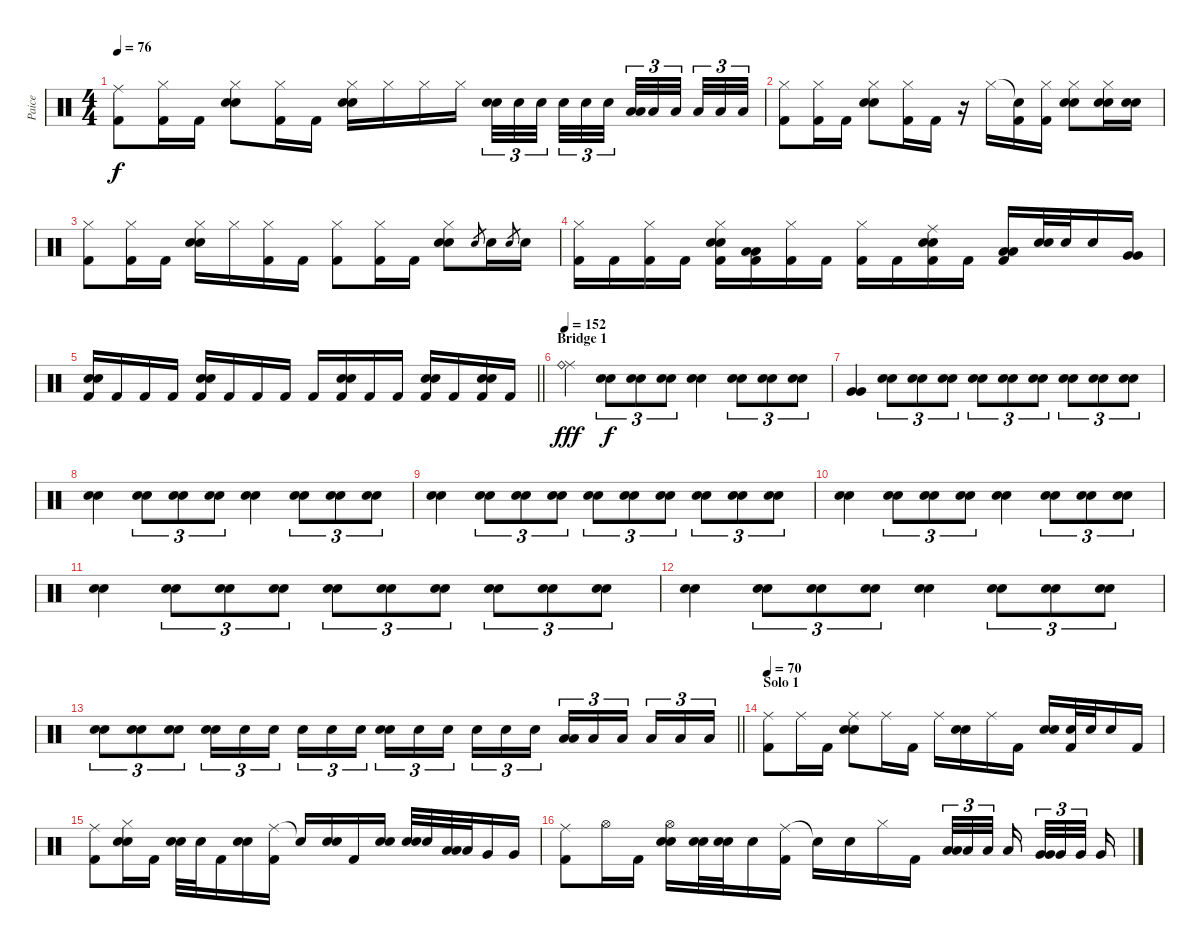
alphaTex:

\track ("Paice" "Paice") {instrument percussion}
\staff {score}
\articulation defaults
\ts (4 4)
\tempo 76
\clef neutral
\ks c
("Ride (middle)" "Kick (hit) 2").8{dy f} ("Hi-Hat (closed)" "Kick (hit) 2").16 "Kick (hit) 2".16 ("Hi-Hat (closed)" "Electric Snare (hit)" "Electric Snare (hit)").8 ("Hi-Hat (closed)" "Kick (hit) 2").16 "Kick (hit) 2".16 ("Hi-Hat (closed)" "Electric Snare (hit)" "Electric Snare (hit)").16 "Hi-Hat (closed)".16 "Hi-Hat (closed)".16 "Hi-Hat (closed)".16 ("Electric Snare (hit)" "Electric Snare (hit)").32{tu (3 2)} "Electric Snare (hit)".32{tu (3 2)} "Electric Snare (hit)".32{tu (3 2)} "Electric Snare (hit)".32{tu (3 2)} "Electric Snare (hit)".32{tu (3 2)} "Electric Snare (hit)".32{tu (3 2)} ("Low Tom (hit)" "Low Tom (hit)").32{tu (3 2)} "Low Tom (hit)".32{tu (3 2)} "Low Tom (hit)".32{tu (3 2)} "Low Tom (hit)".32{tu (3 2)} "Low Tom (hit)".32{tu (3 2)} "Low Tom (hit)".32{tu (3 2)} |
("Hi-Hat (closed)" "Kick (hit) 2").8 ("Hi-Hat (closed)" "Kick (hit) 2").16 "Kick (hit) 2".16 ("Hi-Hat (closed)" "Electric Snare (hit)" "Electric Snare (hit)").8 ("Hi-Hat (closed)" "Kick (hit) 2").16 "Kick (hit) 2".16 r.16 "Hi-Hat (closed)".16 ("Snare (hit)"{t} "Kick (hit) 2").16 ("Hi-Hat (closed)" "Kick (hit) 2").16 ("Hi-Hat (closed)" "Electric Snare (hit)" "Electric Snare (hit)").8 ("Hi-Hat (closed)" "Electric Snare (hit)" "Electric Snare (hit)").16 ("Electric Snare (hit)" "Electric Snare (hit)").16 |
("Hi-Hat (closed)" "Kick (hit) 2").8 ("Hi-Hat (closed)" "Kick (hit) 2").16 "Kick (hit) 2".16 ("Hi-Hat (closed)" "Electric Snare (hit)" "Electric Snare (hit)").16 "Hi-Hat (closed)".16 ("Hi-Hat (closed)" "Kick (hit) 2").16 "Kick (hit) 2".16 ("Hi-Hat (closed)" "Kick (hit) 2").8 ("Hi-Hat (closed)" "Kick (hit) 2").16 "Kick (hit) 2".16 ("Hi-Hat (closed)" "Electric Snare (hit)" "Electric Snare (hit)").8 "Electric Snare (hit)".8{gr} "Electric Snare (hit)".16 "Electric Snare (hit)".8{gr} "Electric Snare (hit)".16 |
("Hi-Hat (closed)" "Kick (hit) 2").16 "Kick (hit) 2".16 ("Hi-Hat (closed)" "Kick (hit) 2").16 "Kick (hit) 2".16 ("Hi-Hat (closed)" "Electric Snare (hit)" "Electric Snare (hit)" "Kick (hit) 2").16 ("Low Tom (hit)" "Low Tom (hit)" "Kick (hit) 2").16 ("Hi-Hat (closed)" "Kick (hit) 2").16 "Kick (hit) 2".16 ("Hi-Hat (closed)" "Kick (hit) 2").16 "Kick (hit) 2".16 ("Ride (middle)" "Electric Snare (hit)" "Electric Snare (hit)" "Kick (hit) 2").16 "Kick (hit) 2".16 ("Low Tom (hit)" "Low Tom (hit)" "Kick (hit) 2").16 ("Electric Snare (hit)" "Electric Snare (hit)").32 "Electric Snare (hit)".32 "Electric Snare (hit)".16 ("Very Low Tom (hit)" "Very Low Tom (hit)").16 |
\barLineRight lightlight
("Electric Snare (hit)" "Electric Snare (hit)" "Kick (hit) 2").16 "Kick (hit) 2".16 "Kick (hit) 2".16 "Kick (hit) 2".16 ("Electric Snare (hit)" "Electric Snare (hit)" "Kick (hit) 2").16 "Kick (hit) 2".16 "Kick (hit) 2".16 "Kick (hit) 2".16 "Kick (hit) 2".16 ("Electric Snare (hit)" "Electric Snare (hit)" "Kick (hit) 2").16 "Kick (hit) 2".16 "Kick (hit) 2".16 ("Electric Snare (hit)" "Electric Snare (hit)" "Kick (hit) 2").16 "Kick (hit) 2".16 ("Electric Snare (hit)" "Electric Snare (hit)" "Kick (hit) 2").16 "Kick (hit) 2".16 |
\section ("" "Bridge 1")
\tempo 152
("Ride (middle)" "Ride (bell)").4{dy fff} ("Electric Snare (hit)" "Electric Snare (hit)").8{tu (3 2) dy f} ("Electric Snare (hit)" "Electric Snare (hit)").8{tu (3 2)} ("Electric Snare (hit)" "Electric Snare (hit)").8{tu (3 2)} ("Electric Snare (hit)" "Electric Snare (hit)").4 ("Electric Snare (hit)" "Electric Snare (hit)").8{tu (3 2)} ("Electric Snare (hit)" "Electric Snare (hit)").8{tu (3 2)} ("Electric Snare (hit)" "Electric Snare (hit)").8{tu (3 2)} |
("Very Low Tom (hit)" "Very Low Tom (hit)").4 ("Electric Snare (hit)" "Electric Snare (hit)").8{tu (3 2)} ("Electric Snare (hit)" "Electric Snare (hit)").8{tu (3 2)} ("Electric Snare (hit)" "Electric Snare (hit)").8{tu (3 2)} ("Electric Snare (hit)" "Electric Snare (hit)").8{tu (3 2)} ("Electric Snare (hit)" "Electric Snare (hit)").8{tu (3 2)} ("Electric Snare (hit)" "Electric Snare (hit)").8{tu (3 2)} ("Electric Snare (hit)" "Electric Snare (hit)").8{tu (3 2)} ("Electric Snare (hit)" "Electric Snare (hit)").8{tu (3 2)} ("Electric Snare (hit)" "Electric Snare (hit)").8{tu (3 2)} |
("Electric Snare (hit)" "Electric Snare (hit)").4 ("Electric Snare (hit)" "Electric Snare (hit)").8{tu (3 2)} ("Electric Snare (hit)" "Electric Snare (hit)").8{tu (3 2)} ("Electric Snare (hit)" "Electric Snare (hit)").8{tu (3 2)} ("Electric Snare (hit)" "Electric Snare (hit)").4 ("Electric Snare (hit)" "Electric Snare (hit)").8{tu (3 2)} ("Electric Snare (hit)" "Electric Snare (hit)").8{tu (3 2)} ("Electric Snare (hit)" "Electric Snare (hit)").8{tu (3 2)} |
("Electric Snare (hit)" "Electric Snare (hit)").4 ("Electric Snare (hit)" "Electric Snare (hit)").8{tu (3 2)} ("Electric Snare (hit)" "Electric Snare (hit)").8{tu (3 2)} ("Electric Snare (hit)" "Electric Snare (hit)").8{tu (3 2)} ("Electric Snare (hit)" "Electric Snare (hit)").8{tu (3 2)} ("Electric Snare (hit)" "Electric Snare (hit)").8{tu (3 2)} ("Electric Snare (hit)" "Electric Snare (hit)").8{tu (3 2)} ("Electric Snare (hit)" "Electric Snare (hit)").8{tu (3 2)} ("Electric Snare (hit)" "Electric Snare (hit)").8{tu (3 2)} ("Electric Snare (hit)" "Electric Snare (hit)").8{tu (3 2)} |
("Electric Snare (hit)" "Electric Snare (hit)").4 ("Electric Snare (hit)" "Electric Snare (hit)").8{tu (3 2)} ("Electric Snare (hit)" "Electric Snare (hit)").8{tu (3 2)} ("Electric Snare (hit)" "Electric Snare (hit)").8{tu (3 2)} ("Electric Snare (hit)" "Electric Snare (hit)").4 ("Electric Snare (hit)" "Electric Snare (hit)").8{tu (3 2)} ("Electric Snare (hit)" "Electric Snare (hit)").8{tu (3 2)} ("Electric Snare (hit)" "Electric Snare (hit)").8{tu (3 2)} |
("Electric Snare (hit)" "Electric Snare (hit)").4 ("Electric Snare (hit)" "Electric Snare (hit)").8{tu (3 2)} ("Electric Snare (hit)" "Electric Snare (hit)").8{tu (3 2)} ("Electric Snare (hit)" "Electric Snare (hit)").8{tu (3 2)} ("Electric Snare (hit)" "Electric Snare (hit)").8{tu (3 2)} ("Electric Snare (hit)" "Electric Snare (hit)").8{tu (3 2)} ("Electric Snare (hit)" "Electric Snare (hit)").8{tu (3 2)} ("Electric Snare (hit)" "Electric Snare (hit)").8{tu (3 2)} ("Electric Snare (hit)" "Electric Snare (hit)").8{tu (3 2)} ("Electric Snare (hit)" "Electric Snare (hit)").8{tu (3 2)} |
("Electric Snare (hit)" "Electric Snare (hit)").4 ("Electric Snare (hit)" "Electric Snare (hit)").8{tu (3 2)} ("Electric Snare (hit)" "Electric Snare (hit)").8{tu (3 2)} ("Electric Snare (hit)" "Electric Snare (hit)").8{tu (3 2)} ("Electric Snare (hit)" "Electric Snare (hit)").4 ("Electric Snare (hit)" "Electric Snare (hit)").8{tu (3 2)} ("Electric Snare (hit)" "Electric Snare (hit)").8{tu (3 2)} ("Electric Snare (hit)" "Electric Snare (hit)").8{tu (3 2)} |
\barLineRight lightlight
("Electric Snare (hit)" "Electric Snare (hit)").8{tu (3 2)} ("Electric Snare (hit)" "Electric Snare (hit)").8{tu (3 2)} ("Electric Snare (hit)" "Electric Snare (hit)").8{tu (3 2)} ("Electric Snare (hit)" "Electric Snare (hit)").16{tu (3 2)} "Electric Snare (hit)".16{tu (3 2)} "Electric Snare (hit)".16{tu (3 2)} "Electric Snare (hit)".16{tu (3 2)} "Electric Snare (hit)".16{tu (3 2)} "Electric Snare (hit)".16{tu (3 2)} ("Electric Snare (hit)" "Electric Snare (hit)").16{tu (3 2)} "Electric Snare (hit)".16{tu (3 2)} "Electric Snare (hit)".16{tu (3 2)} "Electric Snare (hit)".16{tu (3 2)} "Electric Snare (hit)".16{tu (3 2)} "Electric Snare (hit)".16{tu (3 2)} ("Low Tom (hit)" "Low Tom (hit)").16{tu (3 2)} "Low Tom (hit)".16{tu (3 2)} "Low Tom (hit)".16{tu (3 2)} "Low Tom (hit)".16{tu (3 2)} "Low Tom (hit)".16{tu (3 2)} "Low Tom (hit)".16{tu (3 2)} |
\section ("" "Solo 1")
\tempo 70
("Ride (middle)" "Kick (hit) 2").8 "Ride (middle)".16 "Kick (hit) 2".16 ("Ride (middle)" "Electric Snare (hit)" "Electric Snare (hit)").8 "Ride (middle)".16 "Kick (hit) 2".16 "Ride (middle)".16 ("Electric Snare (hit)" "Electric Snare (hit)").16 "Ride (middle)".16 "Kick (hit) 2".16 ("Electric Snare (hit)" "Electric Snare (hit)").16 ("Electric Snare (hit)" "Kick (hit) 2").32 "Electric Snare (hit)".32 "Electric Snare (hit)".16 "Kick (hit) 2".16 |
("Ride (middle)" "Kick (hit) 2").8 ("Hi-Hat (closed)" "Electric Snare (hit)" "Electric Snare (hit)").16 "Kick (hit) 2".16 ("Electric Snare (hit)" "Electric Snare (hit)").32 "Electric Snare (hit)".32 "Kick (hit) 2".16 ("Electric Snare (hit)" "Electric Snare (hit)").16 ("Ride (middle)" "Kick (hit) 2").16 "Snare (hit)"{t}.16 ("Electric Snare (hit)" "Electric Snare (hit)").16 "Kick (hit) 2".16 ("Electric Snare (hit)" "Electric Snare (hit)").16 ("Electric Snare (hit)" "Electric Snare (hit)").32 "Electric Snare (hit)".32 ("Low Tom (hit)" "Low Tom (hit)").32 "Low Tom (hit)".32 "Very Low Tom (hit)".16 "Very Low Tom (hit)".16 |
("Ride (middle)" "Kick (hit) 2").8 "Hi-Hat (open)".16 "Kick (hit) 2".16 ("Hi-Hat (open)" "Electric Snare (hit)" "Electric Snare (hit)").16 ("Electric Snare (hit)" "Electric Snare (hit)").32 ("Electric Snare (hit)" "Electric Snare (hit)").32 "Electric Snare (hit)".16 ("Ride (middle)" "Kick (hit) 2").16 "Snare (hit)"{t}.16 "Electric Snare (hit)".16 "Hi-Hat (closed)".16 "Kick (hit) 2".16 ("Low Tom (hit)" "Low Tom (hit)").32{tu (3 2)} "Low Tom (hit)".32{tu (3 2)} "Low Tom (hit)".32{tu (3 2)} "Low Tom (hit)".16 ("Very Low Tom (hit)" "Very Low Tom (hit)").32{tu (3 2)} "Very Low Tom (hit)".32{tu (3 2)} "Very Low Tom (hit)".32{tu (3 2)} "Very Low Tom (hit)".16
